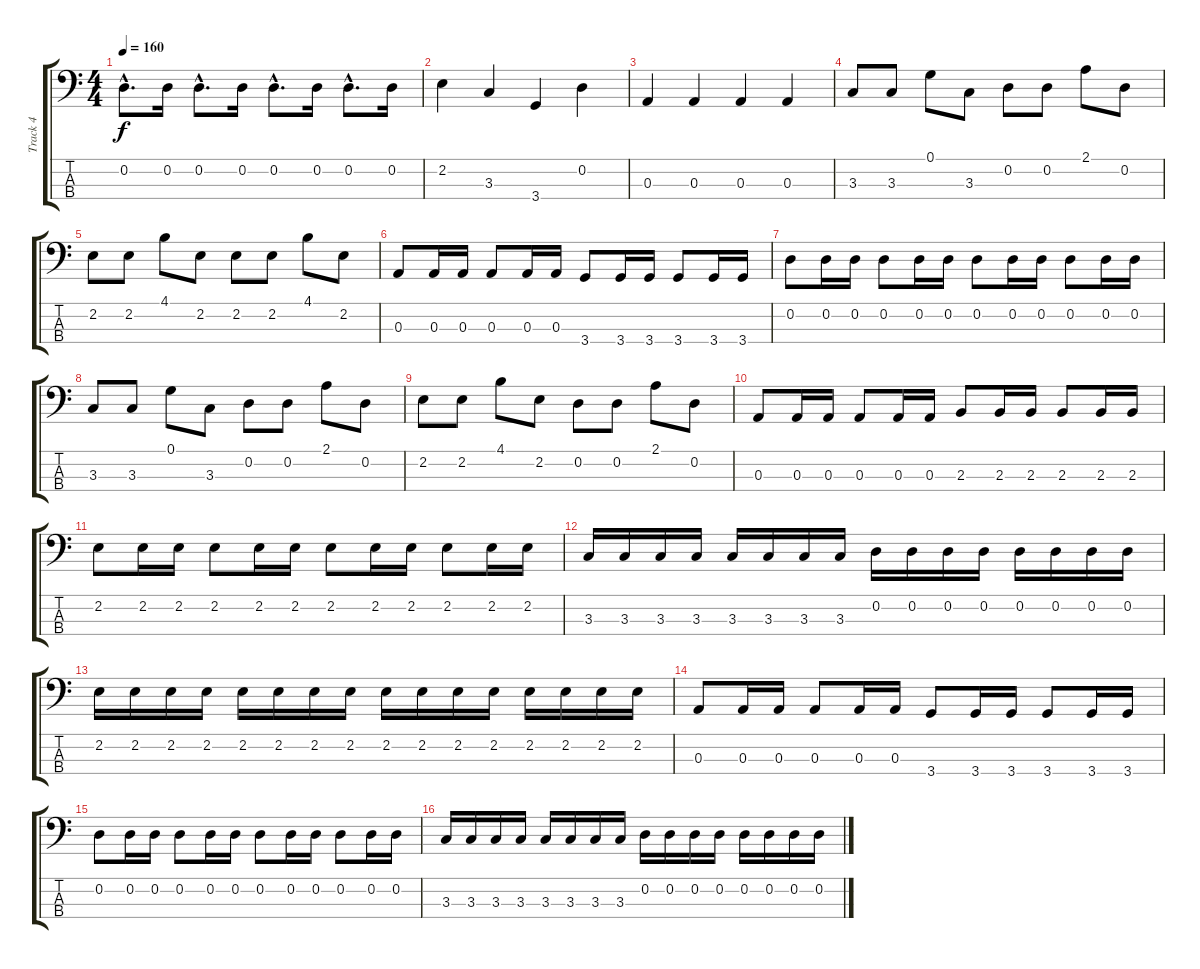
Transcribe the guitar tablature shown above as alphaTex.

\track ("Track 4" "Track 4") {instrument electricbasspick}
\staff {score tabs}
\tuning (G2 D2 A1 E1) {hide}
\ts (4 4)
\tempo 160
\clef f4
\ks c
0.2{hac}.8{d dy f} 0.2.16 0.2{hac}.8{d} 0.2.16 0.2{hac}.8{d} 0.2.16 0.2{hac}.8{d} 0.2.16 |
2.2.4 3.3.4 3.4.4 0.2.4 |
0.3.4 0.3.4 0.3.4 0.3.4 |
3.3.8 3.3.8 0.1.8 3.3.8 0.2.8 0.2.8 2.1.8 0.2.8 |
2.2.8 2.2.8 4.1.8 2.2.8 2.2.8 2.2.8 4.1.8 2.2.8 |
0.3.8 0.3.16 0.3.16 0.3.8 0.3.16 0.3.16 3.4.8 3.4.16 3.4.16 3.4.8 3.4.16 3.4.16 |
0.2.8 0.2.16 0.2.16 0.2.8 0.2.16 0.2.16 0.2.8 0.2.16 0.2.16 0.2.8 0.2.16 0.2.16 |
3.3.8 3.3.8 0.1.8 3.3.8 0.2.8 0.2.8 2.1.8 0.2.8 |
2.2.8 2.2.8 4.1.8 2.2.8 0.2.8 0.2.8 2.1.8 0.2.8 |
0.3.8 0.3.16 0.3.16 0.3.8 0.3.16 0.3.16 2.3.8 2.3.16 2.3.16 2.3.8 2.3.16 2.3.16 |
2.2.8 2.2.16 2.2.16 2.2.8 2.2.16 2.2.16 2.2.8 2.2.16 2.2.16 2.2.8 2.2.16 2.2.16 |
3.3.16 3.3.16 3.3.16 3.3.16 3.3.16 3.3.16 3.3.16 3.3.16 0.2.16 0.2.16 0.2.16 0.2.16 0.2.16 0.2.16 0.2.16 0.2.16 |
2.2.16 2.2.16 2.2.16 2.2.16 2.2.16 2.2.16 2.2.16 2.2.16 2.2.16 2.2.16 2.2.16 2.2.16 2.2.16 2.2.16 2.2.16 2.2.16 |
0.3.8 0.3.16 0.3.16 0.3.8 0.3.16 0.3.16 3.4.8 3.4.16 3.4.16 3.4.8 3.4.16 3.4.16 |
0.2.8 0.2.16 0.2.16 0.2.8 0.2.16 0.2.16 0.2.8 0.2.16 0.2.16 0.2.8 0.2.16 0.2.16 |
3.3.16 3.3.16 3.3.16 3.3.16 3.3.16 3.3.16 3.3.16 3.3.16 0.2.16 0.2.16 0.2.16 0.2.16 0.2.16 0.2.16 0.2.16 0.2.16
